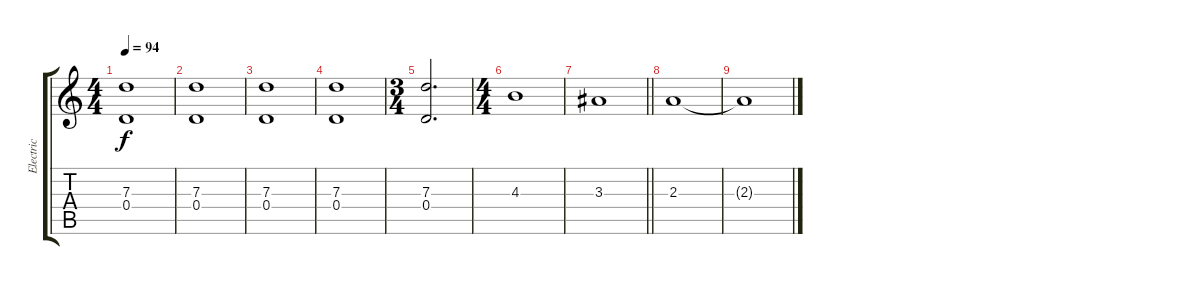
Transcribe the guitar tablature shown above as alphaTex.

\track ("Electric" "Electric") {instrument overdrivenguitar}
\staff {score tabs}
\tuning (E4 B3 G3 D3 A2 E2) {hide}
\ts (4 4)
\tempo 94
\clef g2
\ks c
(7.3 0.4).1{dy f} |
(7.3 0.4).1 |
(7.3 0.4).1 |
(7.3 0.4).1 |
\ts (3 4)
(7.3 0.4).2{d} |
\ts (4 4)
4.3.1 |
\barLineRight lightlight
3.3.1 |
2.3.1 |
2.3{t}.1
